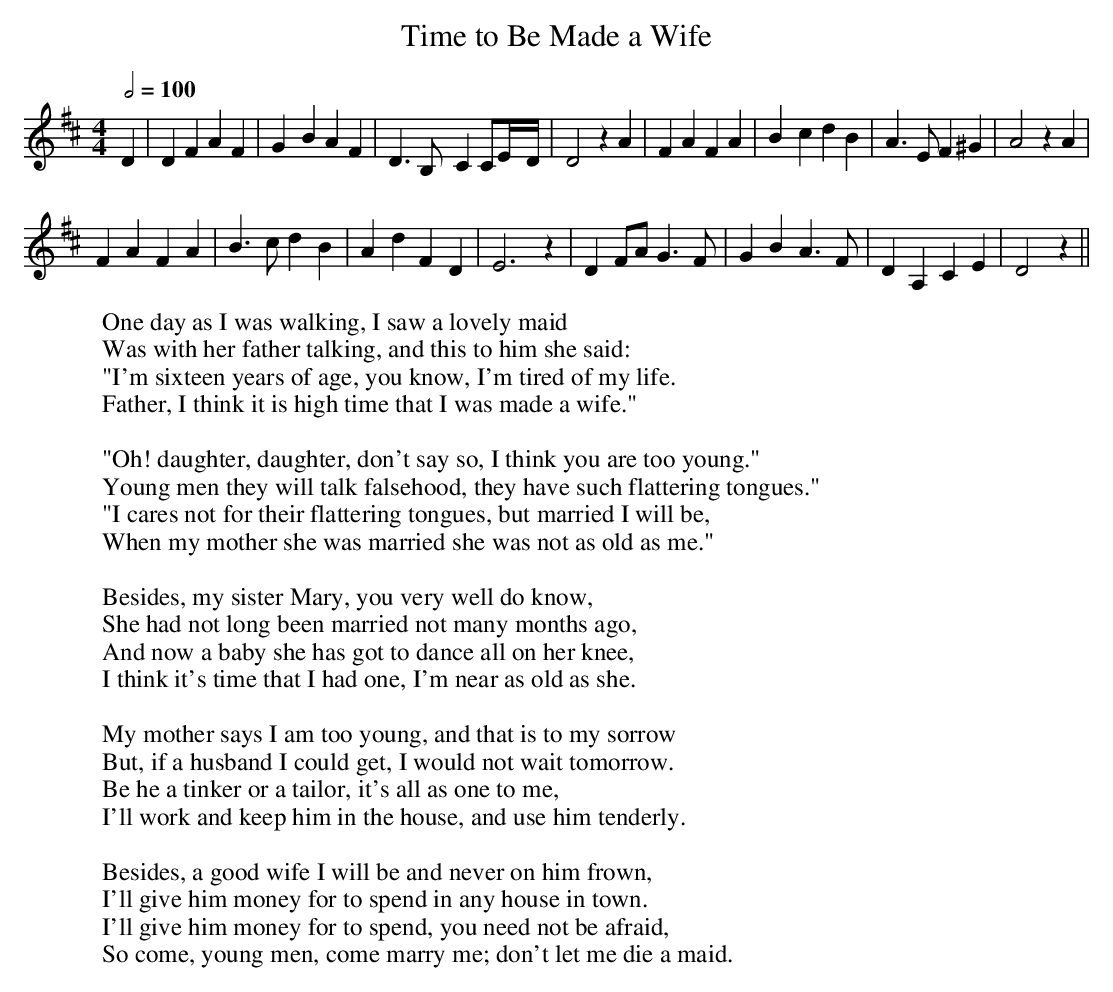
X:1
T:Time to Be Made a Wife
M:4/4
L:1/8
Q:2/4=100
W:One day as I was walking, I saw a lovely maid
W:Was with her father talking, and this to him she said:
W:"I'm sixteen years of age, you know, I'm tired of my life.
W:Father, I think it is high time that I was made a wife."
W:
W:"Oh! daughter, daughter, don't say so, I think you are too young."
W:Young men they will talk falsehood, they have such flattering tongues."
W:"I cares not for their flattering tongues, but married I will be,
W:When my mother she was married she was not as old as me."
W:
W:Besides, my sister Mary, you very well do know,
W:She had not long been married not many months ago,
W:And now a baby she has got to dance all on her knee,
W:I think it's time that I had one, I'm near as old as she.
W:
W:My mother says I am too young, and that is to my sorrow
W:But, if a husband I could get, I would not wait tomorrow.
W:Be he a tinker or a tailor, it's all as one to me,
W:I'll work and keep him in the house, and use him tenderly.
W:
W:Besides, a good wife I will be and never on him frown,
W:I'll give him money for to spend in any house in town.
W:I'll give him money for to spend, you need not be afraid,
W:So come, young men, come marry me; don't let me die a maid.
K:D
D2|\
D2F2 A2F2|G2-B2 A2F2|D3B,- C2CE/-D/|D4 z2A2|\
F2A2 F2A2|B2-c2 d2B2|A3E F2^G2|A4 z2A2|
F2A2 F2A2|B3c d2B2|A2d2 F2D2|E6z2|\
D2FA G3F|G2B2 A3F|D2A,2 C2E2|D4 z2||
